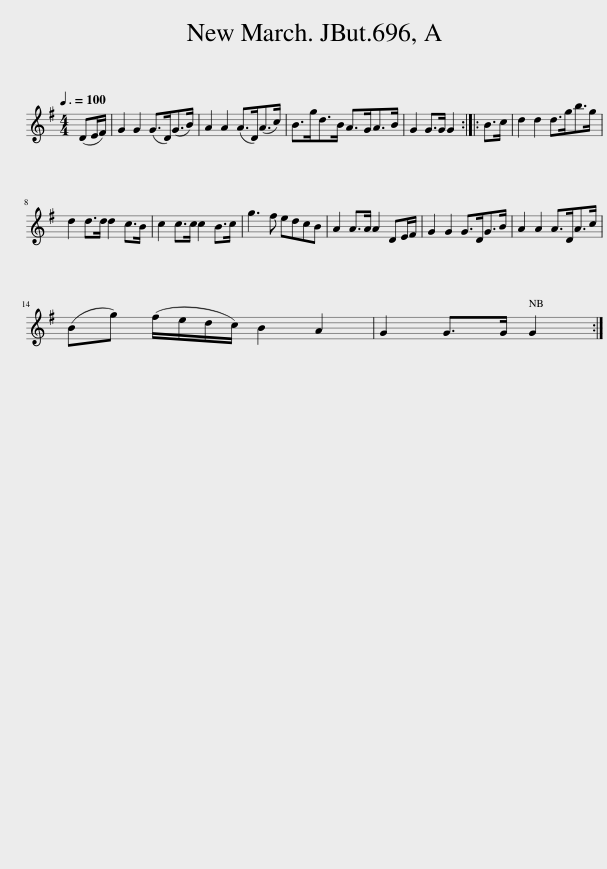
X:1
L:1/8
Q:3/8=100
M:4/4
I:linebreak $
K:G
V:1 treble
V:1
 (DE/F/) | G2 G2 (G>D)(G>B) | A2 A2 (A>D)(A>c) | B>gd>B A>GA>B | G2 G>G G2 :: %5
 B>c | d2 d2 d>gb>g |$ d2 d>d d2 c>B | c2 c>c c2 B>c | g3 f edcB | %10
 A2 A>A A2 DE/F/ | G2 G2 G>DG>B | A2 A2 A>DA>c |$ (Bg) (f/e/d/c/) B2 A2 | G2 G>G G2 :| %15
